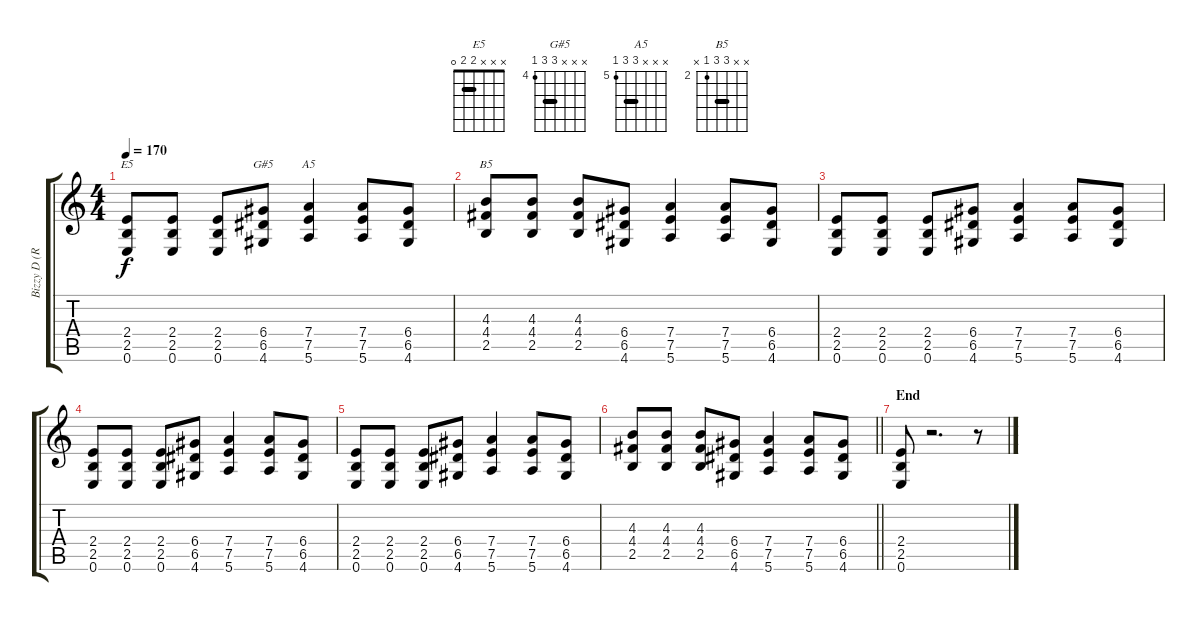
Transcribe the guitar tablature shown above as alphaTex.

\track ("Bizzy D (Rhythm Guitar)" "Bizzy D (R") {instrument overdrivenguitar}
\staff {score tabs}
\tuning (E4 B3 G3 D3 A2 E2) {hide}
\chord ("E5" x x x 2 2 0) {barre 2}
\chord ("G#5" x x x 6 6 4) {firstfret 4 barre 6}
\chord ("A5" x x x 7 7 5) {firstfret 5 barre 7}
\chord ("B5" x x 4 4 2 x) {firstfret 2 barre 4}
\ts (4 4)
\tempo 170
\clef g2
\ks c
(2.4 2.5 0.6).8{ch "E5" dy f} (2.4 2.5 0.6).8 (2.4 2.5 0.6).8 (6.4 6.5 4.6).8{ch "G#5"} (7.4 7.5 5.6).4{ch "A5"} (7.4 7.5 5.6).8 (6.4 6.5 4.6).8 |
(4.3 4.4 2.5).8{ch "B5"} (4.3 4.4 2.5).8 (4.3 4.4 2.5).8 (6.4 6.5 4.6).8 (7.4 7.5 5.6).4 (7.4 7.5 5.6).8 (6.4 6.5 4.6).8 |
(2.4 2.5 0.6).8 (2.4 2.5 0.6).8 (2.4 2.5 0.6).8 (6.4 6.5 4.6).8 (7.4 7.5 5.6).4 (7.4 7.5 5.6).8 (6.4 6.5 4.6).8 |
(2.4 2.5 0.6).8 (2.4 2.5 0.6).8 (2.4 2.5 0.6).8 (6.4 6.5 4.6).8 (7.4 7.5 5.6).4 (7.4 7.5 5.6).8 (6.4 6.5 4.6).8 |
(2.4 2.5 0.6).8 (2.4 2.5 0.6).8 (2.4 2.5 0.6).8 (6.4 6.5 4.6).8 (7.4 7.5 5.6).4 (7.4 7.5 5.6).8 (6.4 6.5 4.6).8 |
\barLineRight lightlight
(4.3 4.4 2.5).8 (4.3 4.4 2.5).8 (4.3 4.4 2.5).8 (6.4 6.5 4.6).8 (7.4 7.5 5.6).4 (7.4 7.5 5.6).8 (6.4 6.5 4.6).8 |
\section ("" "End")
(2.4 2.5 0.6).8 r.2{d} r.8
